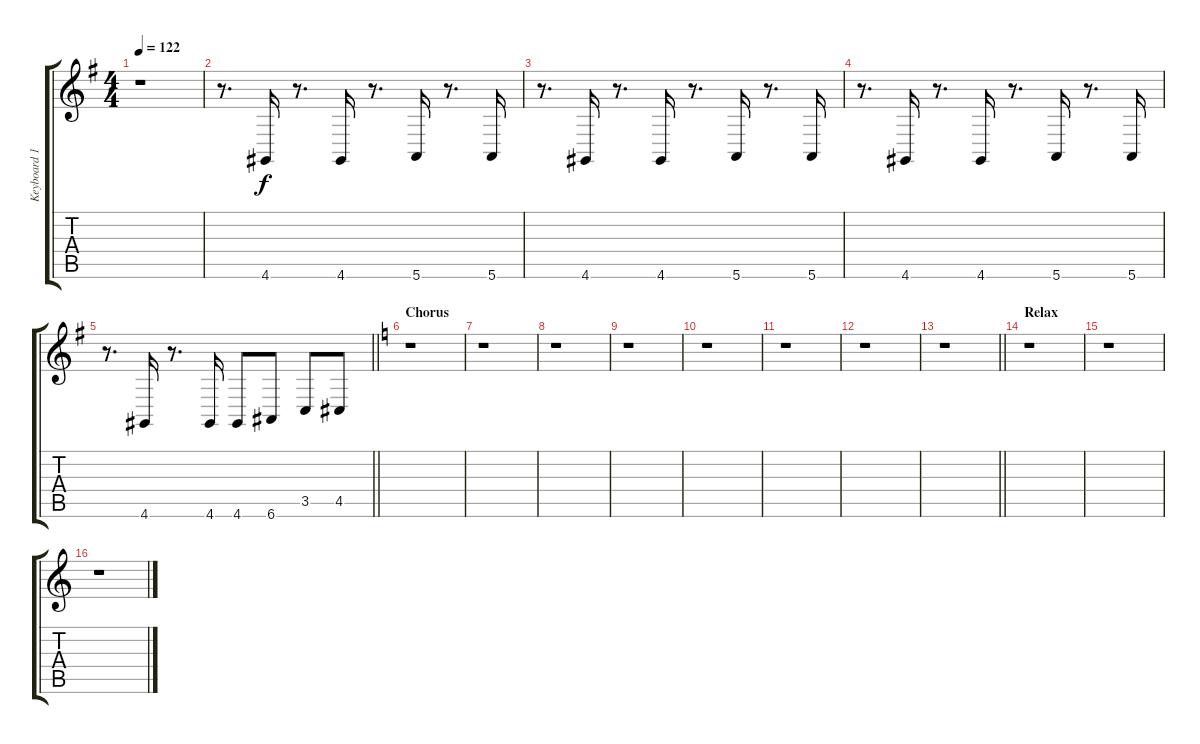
\track ("Keyboard 1" "Keyboard 1") {instrument electricpiano1}
\staff {score tabs}
\tuning (E4 B3 G3 D3 A2 E2) {hide}
\ts (4 4)
\tempo 122
\clef g2
\ks g
r.1{dy f} |
r.8{d} 4.6.16 r.8{d} 4.6.16 r.8{d} 5.6.16 r.8{d} 5.6.16 |
r.8{d} 4.6.16 r.8{d} 4.6.16 r.8{d} 5.6.16 r.8{d} 5.6.16 |
r.8{d} 4.6.16 r.8{d} 4.6.16 r.8{d} 5.6.16 r.8{d} 5.6.16 |
\barLineRight lightlight
r.8{d} 4.6.16 r.8{d} 4.6.16 4.6.8 6.6.8 3.5.8 4.5.8 |
\section ("" "Chorus")
\ks c
r.1 |
r.1 |
r.1 |
r.1 |
r.1 |
r.1 |
r.1 |
\barLineRight lightlight
r.1 |
\section ("" "Relax")
r.1 |
r.1 |
r.1
